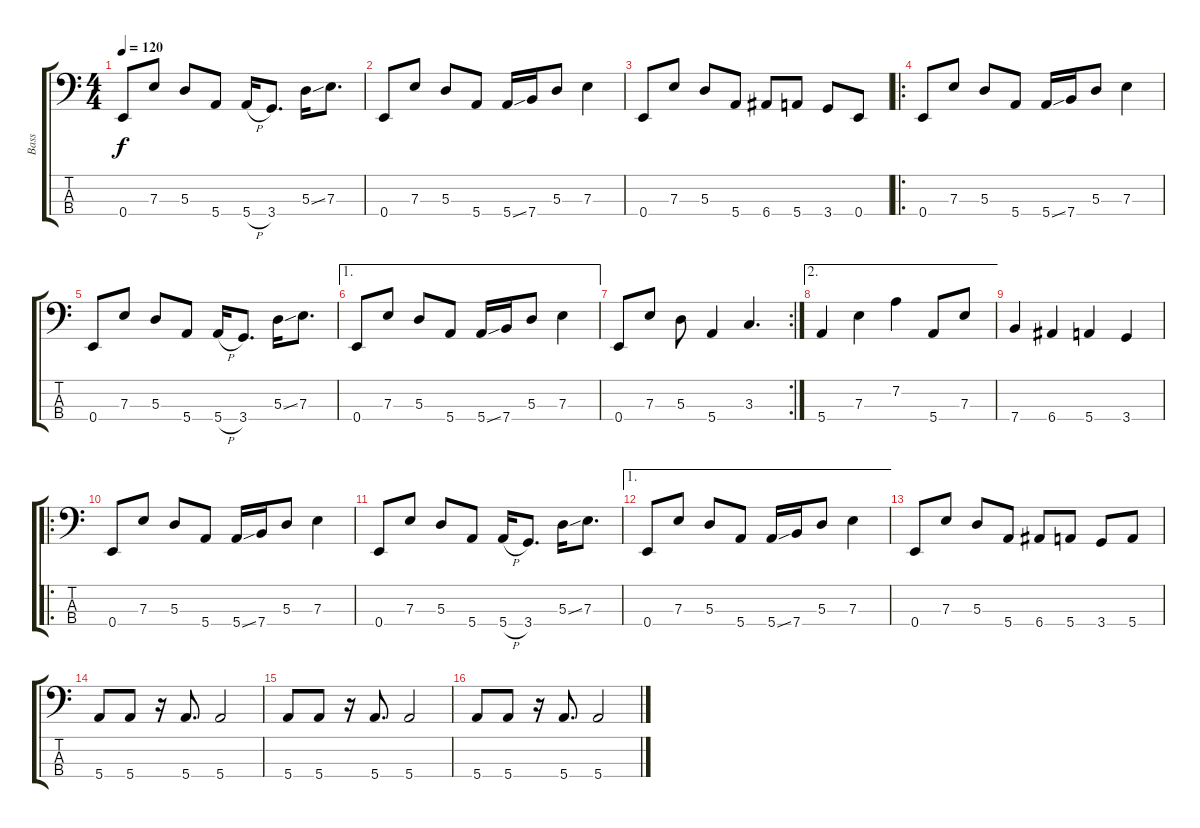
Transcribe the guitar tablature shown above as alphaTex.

\track ("Bass" "Bass") {instrument electricbassfinger}
\staff {score tabs}
\tuning (G2 D2 A1 E1) {hide}
\ts (4 4)
\tempo 120
\clef f4
\ks c
0.4.8{dy f} 7.3.8 5.3.8 5.4.8 5.4{h}.16 3.4.8{d} 5.3{ss}.16 7.3.8{d} |
0.4.8 7.3.8 5.3.8 5.4.8 5.4{ss}.16 7.4.16 5.3.8 7.3.4 |
0.4.8 7.3.8 5.3.8 5.4.8 6.4.8 5.4.8 3.4.8 0.4.8 |
\ro
0.4.8 7.3.8 5.3.8 5.4.8 5.4{ss}.16 7.4.16 5.3.8 7.3.4 |
0.4.8 7.3.8 5.3.8 5.4.8 5.4{h}.16 3.4.8{d} 5.3{ss}.16 7.3.8{d} |
\ae 1
0.4.8 7.3.8 5.3.8 5.4.8 5.4{ss}.16 7.4.16 5.3.8 7.3.4 |
\rc 2
0.4.8 7.3.8 5.3.8 5.4.4 3.3.4{d} |
\ae 2
5.4.4 7.3.4 7.2.4 5.4.8 7.3.8 |
7.4.4 6.4.4 5.4.4 3.4.4 |
\ro
0.4.8 7.3.8 5.3.8 5.4.8 5.4{ss}.16 7.4.16 5.3.8 7.3.4 |
0.4.8 7.3.8 5.3.8 5.4.8 5.4{h}.16 3.4.8{d} 5.3{ss}.16 7.3.8{d} |
\ae 1
0.4.8 7.3.8 5.3.8 5.4.8 5.4{ss}.16 7.4.16 5.3.8 7.3.4 |
0.4.8 7.3.8 5.3.8 5.4.8 6.4.8 5.4.8 3.4.8 5.4.8 |
5.4.8 5.4.8 r.16 5.4.8{d} 5.4.2 |
5.4.8 5.4.8 r.16 5.4.8{d} 5.4.2 |
5.4.8 5.4.8 r.16 5.4.8{d} 5.4.2
